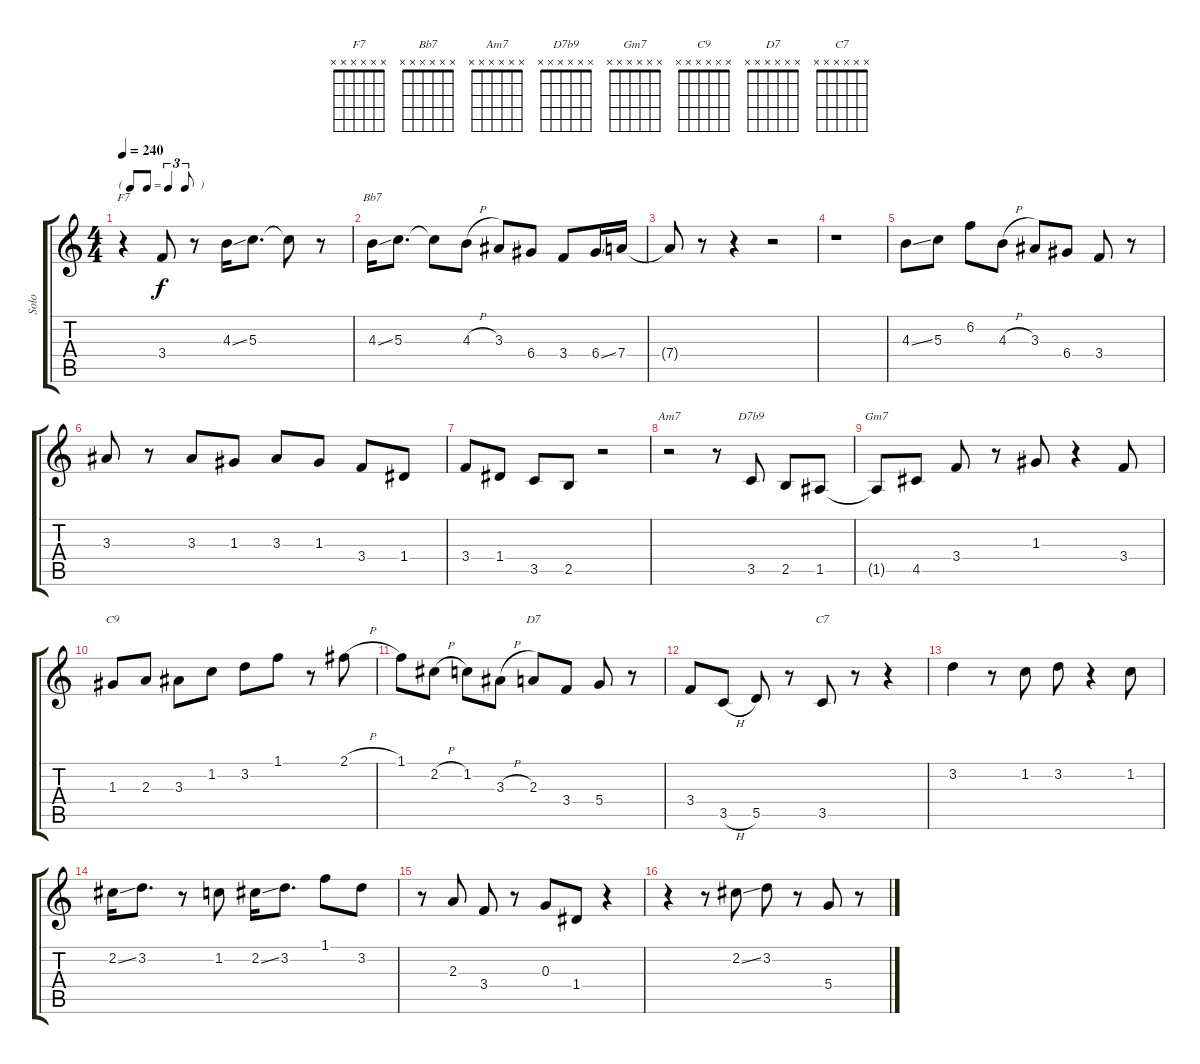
\track ("Solo" "Solo") {instrument electricguitarjazz}
\staff {score tabs}
\tuning (E4 B3 G3 D3 A2 E2) {hide}
\chord ("F7" x x x x x x)
\chord ("Bb7" x x x x x x)
\chord ("Am7" x x x x x x)
\chord ("D7b9" x x x x x x)
\chord ("Gm7" x x x x x x)
\chord ("C9" x x x x x x)
\chord ("D7" x x x x x x)
\chord ("C7" x x x x x x)
\ts (4 4)
\tf triplet8th
\tempo 240
\clef g2
\ks c
r.4{ch "F7" dy f instrument electricguitarjazz} 3.4.8 r.8 4.3{ss}.16 5.3.8{d} 5.3{t}.8 r.8 |
4.3{ss}.16{ch "Bb7"} 5.3.8{d} 5.3{t}.8 4.3{h}.8 3.3.8 6.4.8 3.4.8 6.4{ss}.16 7.4.16 |
7.4{t}.8 r.8 r.4 r.2 |
r.1 |
4.3{ss}.8 5.3.8 6.2.8 4.3{h}.8 3.3.8 6.4.8 3.4.8 r.8 |
3.3.8 r.8 3.3.8 1.3.8 3.3.8 1.3.8 3.4.8 1.4.8 |
3.4.8 1.4.8 3.5.8 2.5.8 r.2 |
r.2{ch "Am7"} r.8 3.5.8{ch "D7b9"} 2.5.8 1.5.8 |
1.5{t}.8{ch "Gm7"} 4.5.8 3.4.8 r.8 1.3.8 r.4 3.4.8 |
1.3.8{ch "C9"} 2.3.8 3.3.8 1.2.8 3.2.8 1.1.8 r.8 2.1{h}.8 |
1.1.8 2.2{h}.8 1.2.8 3.3{h}.8 2.3.8{ch "D7"} 3.4.8 5.4.8 r.8 |
3.4.8 3.5{h}.8 5.5.8 r.8 3.5.8{ch "C7"} r.8 r.4 |
3.2.4 r.8 1.2.8 3.2.8 r.4 1.2.8 |
2.2{ss}.16 3.2.8{d} r.8 1.2.8 2.2{ss}.16 3.2.8{d} 1.1.8 3.2.8 |
r.8 2.3.8 3.4.8 r.8 0.3.8 1.4.8 r.4 |
r.4 r.8 2.2{ss}.8 3.2.8 r.8 5.4.8 r.8
